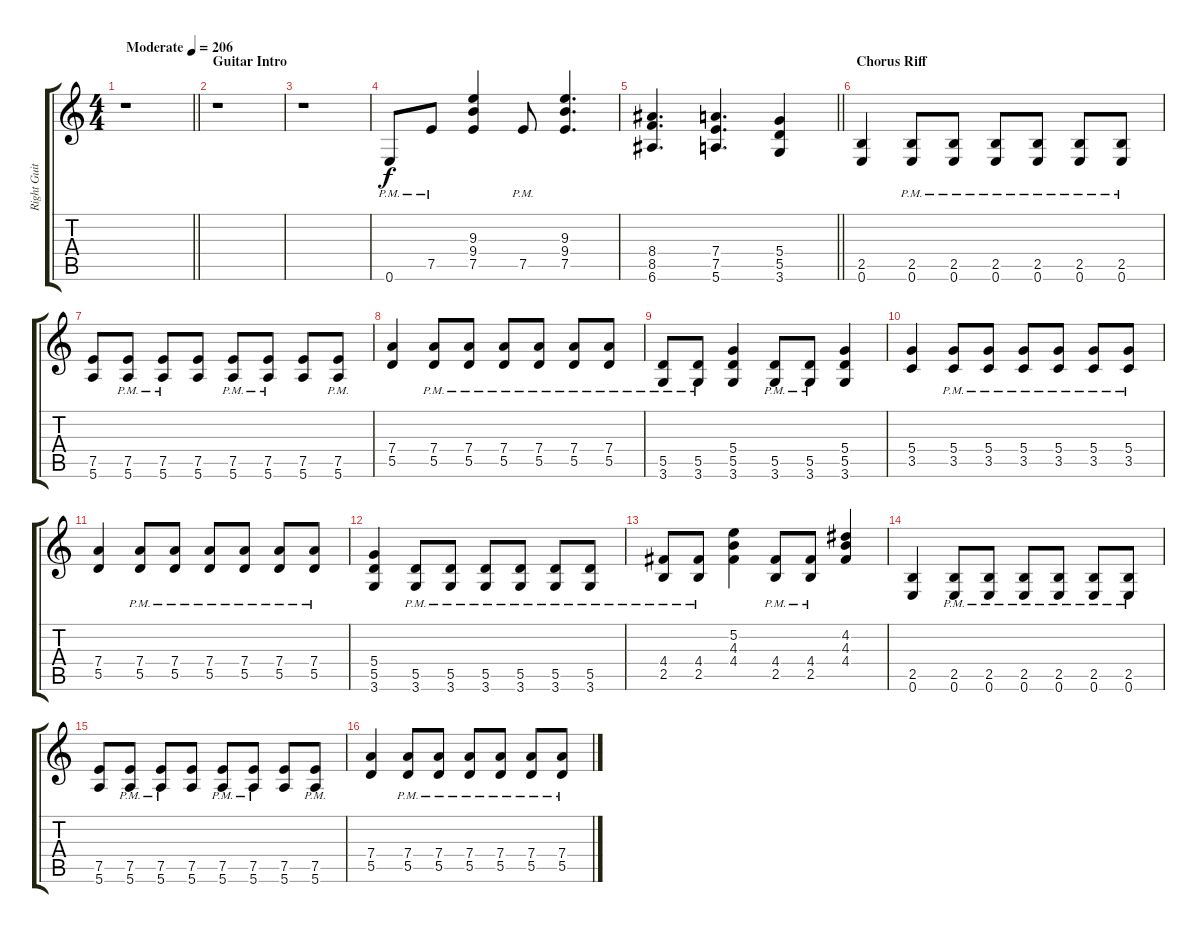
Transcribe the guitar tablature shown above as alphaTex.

\track ("Right Guitar" "Right Guit") {instrument overdrivenguitar}
\staff {score tabs}
\tuning (E4 B3 G3 D3 A2 E2) {hide}
\ts (4 4)
\tempo (206 "Moderate")
\clef g2
\barLineRight lightlight
\ks c
r.1{dy f instrument overdrivenguitar} |
\section ("" "Guitar Intro")
r.1 |
r.1 |
0.6{pm}.8 7.5{pm}.8 (9.3 9.4 7.5).4 7.5{pm}.8 (9.3 9.4 7.5).4{d} |
\barLineRight lightlight
(8.4 8.5 6.6).4{d} (7.4 7.5 5.6).4{d} (5.4 5.5 3.6).4 |
\section ("" "Chorus Riff")
(2.5 0.6).4 (2.5{pm} 0.6{pm}).8 (2.5{pm} 0.6{pm}).8 (2.5{pm} 0.6{pm}).8 (2.5{pm} 0.6{pm}).8 (2.5{pm} 0.6{pm}).8 (2.5{pm} 0.6{pm}).8 |
(7.5 5.6).8 (7.5{pm} 5.6{pm}).8 (7.5{pm} 5.6{pm}).8 (7.5 5.6).8 (7.5{pm} 5.6{pm}).8 (7.5{pm} 5.6{pm}).8 (7.5 5.6).8 (7.5{pm} 5.6{pm}).8 |
(7.4 5.5).4 (7.4{pm} 5.5{pm}).8 (7.4{pm} 5.5{pm}).8 (7.4{pm} 5.5{pm}).8 (7.4{pm} 5.5{pm}).8 (7.4{pm} 5.5{pm}).8 (7.4{pm} 5.5{pm}).8 |
(5.5{pm} 3.6{pm}).8 (5.5{pm} 3.6{pm}).8 (5.4 5.5 3.6).4 (5.5{pm} 3.6{pm}).8 (5.5{pm} 3.6{pm}).8 (5.4 5.5 3.6).4 |
(5.4 3.5).4 (5.4{pm} 3.5{pm}).8 (5.4{pm} 3.5{pm}).8 (5.4{pm} 3.5{pm}).8 (5.4{pm} 3.5{pm}).8 (5.4{pm} 3.5{pm}).8 (5.4{pm} 3.5{pm}).8 |
(7.4 5.5).4 (7.4{pm} 5.5{pm}).8 (7.4{pm} 5.5{pm}).8 (7.4{pm} 5.5{pm}).8 (7.4{pm} 5.5{pm}).8 (7.4{pm} 5.5{pm}).8 (7.4{pm} 5.5{pm}).8 |
(5.4 5.5 3.6).4 (5.5{pm} 3.6{pm}).8 (5.5{pm} 3.6{pm}).8 (5.5{pm} 3.6{pm}).8 (5.5{pm} 3.6{pm}).8 (5.5{pm} 3.6{pm}).8 (5.5{pm} 3.6{pm}).8 |
(4.4{pm} 2.5{pm}).8 (4.4{pm} 2.5{pm}).8 (5.2 4.3 4.4).4 (4.4{pm} 2.5{pm}).8 (4.4{pm} 2.5{pm}).8 (4.2 4.3 4.4).4 |
(2.5 0.6).4 (2.5{pm} 0.6{pm}).8 (2.5{pm} 0.6{pm}).8 (2.5{pm} 0.6{pm}).8 (2.5{pm} 0.6{pm}).8 (2.5{pm} 0.6{pm}).8 (2.5{pm} 0.6{pm}).8 |
(7.5 5.6).8 (7.5{pm} 5.6{pm}).8 (7.5{pm} 5.6{pm}).8 (7.5 5.6).8 (7.5{pm} 5.6{pm}).8 (7.5{pm} 5.6{pm}).8 (7.5 5.6).8 (7.5{pm} 5.6{pm}).8 |
(7.4 5.5).4 (7.4{pm} 5.5{pm}).8 (7.4{pm} 5.5{pm}).8 (7.4{pm} 5.5{pm}).8 (7.4{pm} 5.5{pm}).8 (7.4{pm} 5.5{pm}).8 (7.4{pm} 5.5{pm}).8
